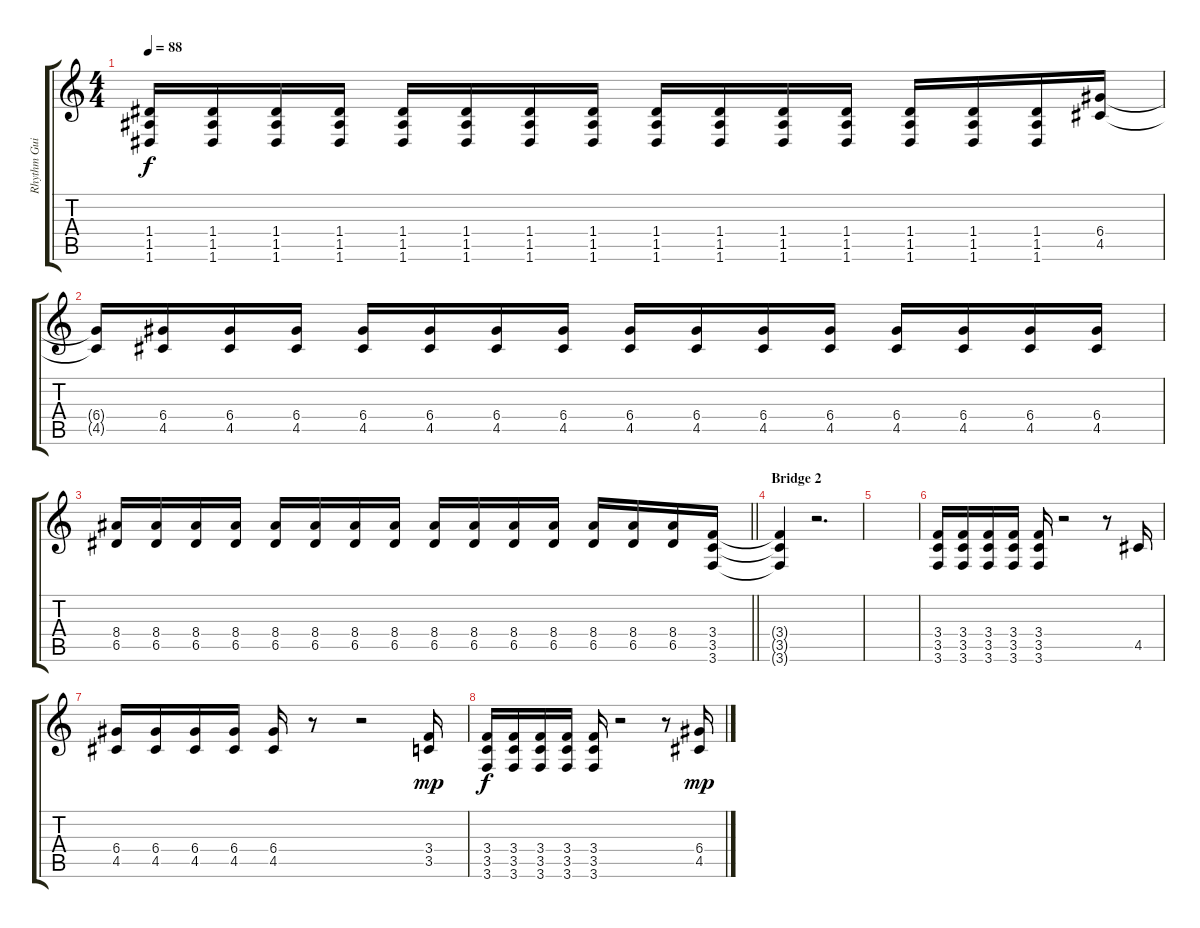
\track ("Rhythm Guitar" "Rhythm Gui") {instrument distortionguitar}
\staff {score tabs}
\tuning (E4 B3 G3 D3 A2 D2) {hide}
\ts (4 4)
\tempo 88
\clef g2
\ks c
(1.4{t} 1.5{t} 1.6{t}).16{dy f} (1.4 1.5 1.6).16 (1.4 1.5 1.6).16 (1.4 1.5 1.6).16 (1.4 1.5 1.6).16 (1.4 1.5 1.6).16 (1.4 1.5 1.6).16 (1.4 1.5 1.6).16 (1.4 1.5 1.6).16 (1.4 1.5 1.6).16 (1.4 1.5 1.6).16 (1.4 1.5 1.6).16 (1.4 1.5 1.6).16 (1.4 1.5 1.6).16 (1.4 1.5 1.6).16 (6.4 4.5).16 |
(6.4{t} 4.5{t}).16 (6.4 4.5).16 (6.4 4.5).16 (6.4 4.5).16 (6.4 4.5).16 (6.4 4.5).16 (6.4 4.5).16 (6.4 4.5).16 (6.4 4.5).16 (6.4 4.5).16 (6.4 4.5).16 (6.4 4.5).16 (6.4 4.5).16 (6.4 4.5).16 (6.4 4.5).16 (6.4 4.5).16 |
\barLineRight lightlight
(8.4 6.5).16 (8.4 6.5).16 (8.4 6.5).16 (8.4 6.5).16 (8.4 6.5).16 (8.4 6.5).16 (8.4 6.5).16 (8.4 6.5).16 (8.4 6.5).16 (8.4 6.5).16 (8.4 6.5).16 (8.4 6.5).16 (8.4 6.5).16 (8.4 6.5).16 (8.4 6.5).16 (3.4 3.5 3.6).16 |
\section ("" "Bridge 2")
(3.4{t} 3.5{t} 3.6{t}).4 r.2{d} |
|
(3.4 3.5 3.6).16 (3.4 3.5 3.6).16 (3.4 3.5 3.6).16 (3.4 3.5 3.6).16 (3.4 3.5 3.6).16 r.2 r.8 4.5.16 |
(6.4 4.5).16 (6.4 4.5).16 (6.4 4.5).16 (6.4 4.5).16 (6.4 4.5).16 r.8 r.2 (3.4 3.5).16{dy mp} |
(3.4 3.5 3.6).16{dy f} (3.4 3.5 3.6).16 (3.4 3.5 3.6).16 (3.4 3.5 3.6).16 (3.4 3.5 3.6).16 r.2 r.8 (6.4 4.5).16{dy mp}
